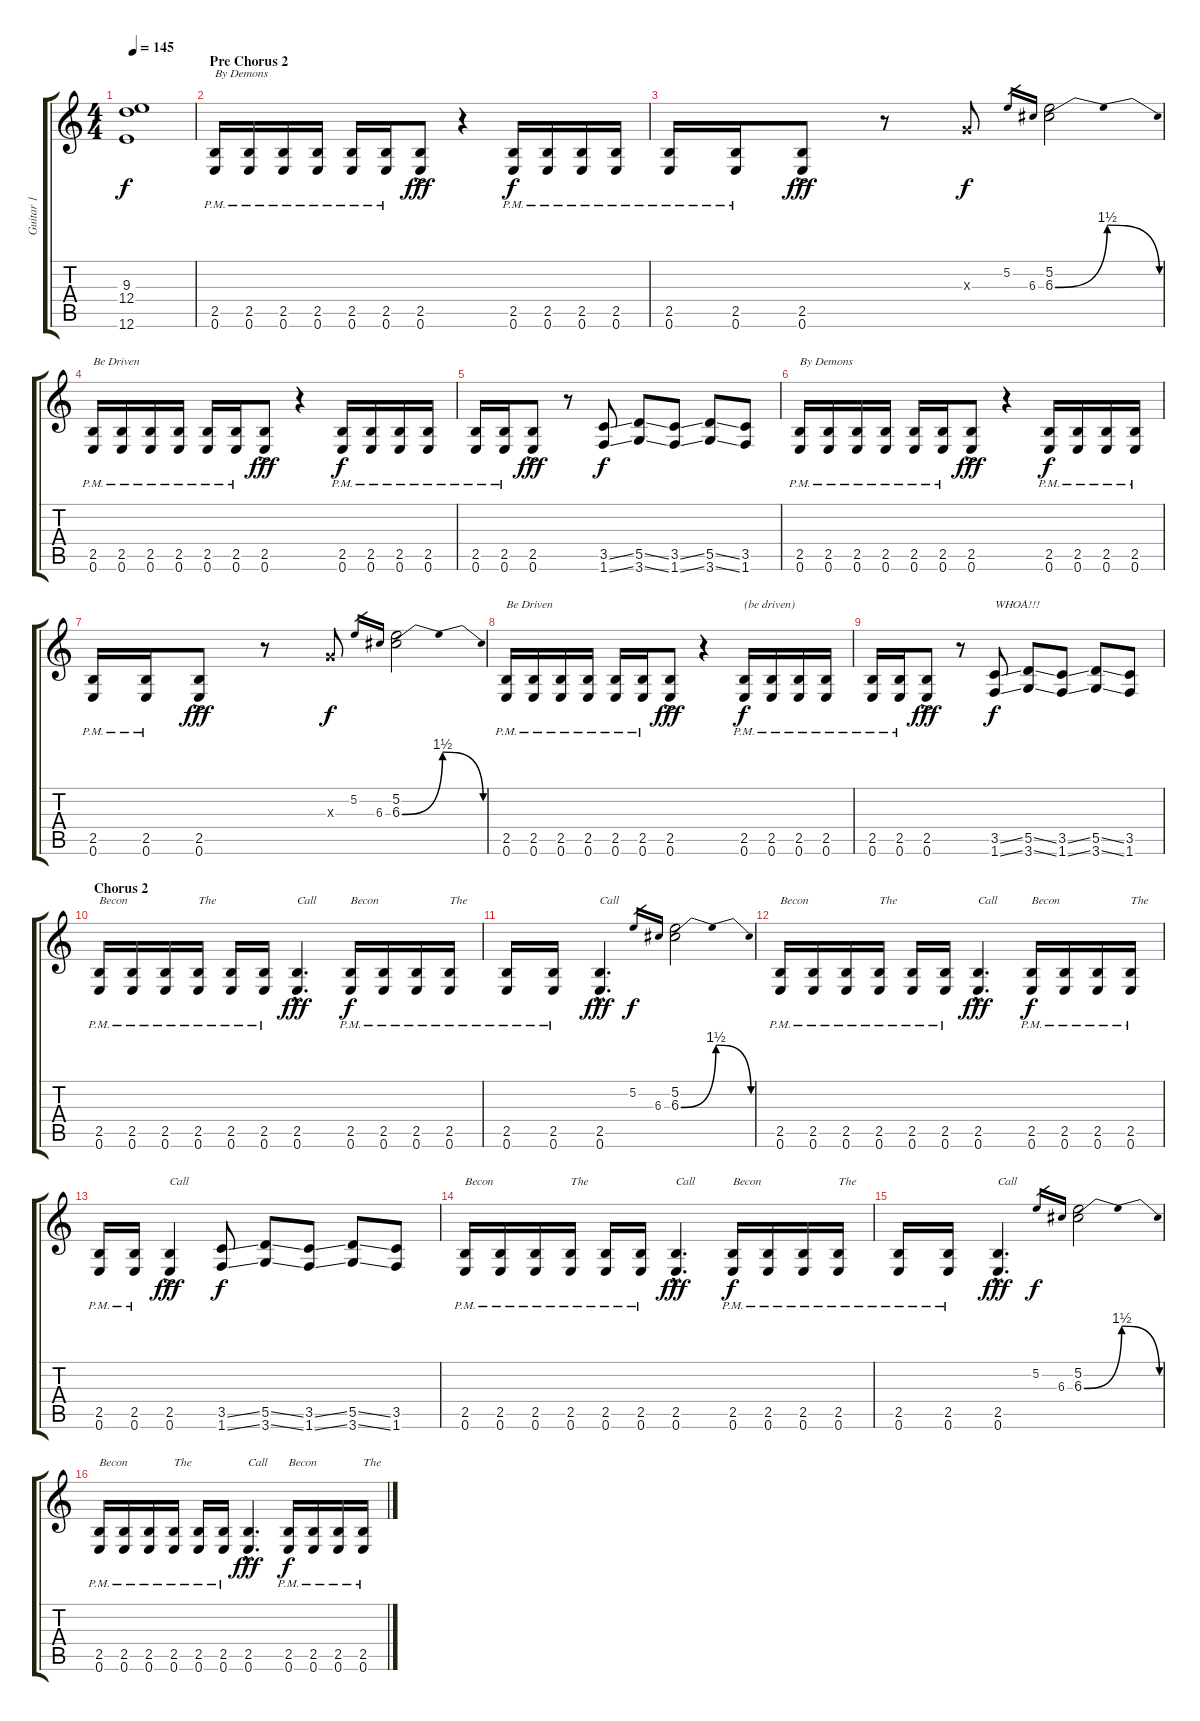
\track ("Guitar 1" "Guitar 1") {instrument distortionguitar}
\staff {score tabs}
\tuning (E4 B3 G3 D3 A2 E2) {hide}
\ts (4 4)
\tempo 145
\clef g2
\ks c
(9.3{t} 12.4{t} 12.6{t}).1{dy f} |
\section ("" "Pre Chorus 2")
(2.5{pm} 0.6{pm}).16{txt "By Demons"} (2.5{pm} 0.6{pm}).16 (2.5{pm} 0.6{pm}).16 (2.5{pm} 0.6{pm}).16 (2.5{pm} 0.6{pm}).16 (2.5{pm} 0.6{pm}).16 (2.5{ac} 0.6{ac}).8{dy fff} r.4 (2.5{pm} 0.6{pm}).16{dy f} (2.5{pm} 0.6{pm}).16 (2.5{pm} 0.6{pm}).16 (2.5{pm} 0.6{pm}).16 |
(2.5 0.6{pm}).16 (2.5 0.6{pm}).16 (2.5{ac} 0.6{ac}).8{dy fff} r.8 0.3{x}.8{dy f} 5.2.16{gr} 6.3.16{gr} (5.2 6.3{be (bendrelease 0 0 10 6 50 6 60 0)}).2 |
(2.5{pm} 0.6{pm}).16{txt "Be Driven"} (2.5{pm} 0.6{pm}).16 (2.5{pm} 0.6{pm}).16 (2.5{pm} 0.6{pm}).16 (2.5{pm} 0.6{pm}).16 (2.5{pm} 0.6{pm}).16 (2.5{ac} 0.6{ac}).8{dy fff} r.4 (2.5{pm} 0.6{pm}).16{dy f} (2.5{pm} 0.6{pm}).16 (2.5{pm} 0.6{pm}).16 (2.5{pm} 0.6{pm}).16 |
(2.5{pm} 0.6{pm}).16 (2.5{pm} 0.6{pm}).16 (2.5{ac} 0.6{ac}).8{dy fff} r.8 (3.5{ss} 1.6{ss}).8{dy f} (5.5{ss} 3.6{ss}).8 (3.5{ss} 1.6{ss}).8 (5.5{ss} 3.6{ss}).8 (3.5 1.6).8 |
(2.5{pm} 0.6{pm}).16{txt "By Demons"} (2.5{pm} 0.6{pm}).16 (2.5{pm} 0.6{pm}).16 (2.5{pm} 0.6{pm}).16 (2.5{pm} 0.6{pm}).16 (2.5{pm} 0.6{pm}).16 (2.5{ac} 0.6{ac}).8{dy fff} r.4 (2.5{pm} 0.6{pm}).16{dy f} (2.5{pm} 0.6{pm}).16 (2.5{pm} 0.6{pm}).16 (2.5{pm} 0.6{pm}).16 |
(2.5 0.6{pm}).16 (2.5 0.6{pm}).16 (2.5{ac} 0.6{ac}).8{dy fff} r.8 0.3{x}.8{dy f} 5.2.16{gr} 6.3.16{gr} (5.2 6.3{be (bendrelease 0 0 10 6 50 6 60 0)}).2 |
(2.5{pm} 0.6{pm}).16{txt "Be Driven"} (2.5{pm} 0.6{pm}).16 (2.5{pm} 0.6{pm}).16 (2.5{pm} 0.6{pm}).16 (2.5{pm} 0.6{pm}).16 (2.5{pm} 0.6{pm}).16 (2.5{ac} 0.6{ac}).8{dy fff} r.4 (2.5{pm} 0.6{pm}).16{txt "(be driven)" dy f} (2.5{pm} 0.6{pm}).16 (2.5{pm} 0.6{pm}).16 (2.5{pm} 0.6{pm}).16 |
(2.5{pm} 0.6{pm}).16 (2.5{pm} 0.6{pm}).16 (2.5{ac} 0.6{ac}).8{dy fff} r.8 (3.5{ss} 1.6{ss}).8{txt "WHOA!!!" dy f} (5.5{ss} 3.6{ss}).8 (3.5{ss} 1.6{ss}).8 (5.5{ss} 3.6{ss}).8 (3.5 1.6).8 |
\section ("" "Chorus 2")
(2.5{pm} 0.6{pm}).16{txt "Becon"} (2.5{pm} 0.6{pm}).16 (2.5{pm} 0.6{pm}).16 (2.5{pm} 0.6{pm}).16{txt "The "} (2.5{pm} 0.6{pm}).16 (2.5{pm} 0.6{pm}).16 (2.5{hac} 0.6{hac}).4{d txt "Call" dy fff} (2.5{pm} 0.6{pm}).16{txt "Becon" dy f} (2.5{pm} 0.6{pm}).16 (2.5{pm} 0.6{pm}).16 (2.5{pm} 0.6{pm}).16{txt "The"} |
(2.5{pm} 0.6{pm}).16 (2.5{pm} 0.6{pm}).16 (2.5{hac} 0.6{hac}).4{d txt "Call" dy fff} 5.2.16{gr dy f} 6.3.16{gr} (5.2 6.3{be (bendrelease 0 0 10 6 50 6 60 0)}).2 |
(2.5{pm} 0.6{pm}).16{txt "Becon"} (2.5{pm} 0.6{pm}).16 (2.5{pm} 0.6{pm}).16 (2.5{pm} 0.6{pm}).16{txt "The "} (2.5{pm} 0.6{pm}).16 (2.5{pm} 0.6{pm}).16 (2.5{hac} 0.6{hac}).4{d txt "Call" dy fff} (2.5{pm} 0.6{pm}).16{txt "Becon" dy f} (2.5{pm} 0.6{pm}).16 (2.5{pm} 0.6{pm}).16 (2.5{pm} 0.6{pm}).16{txt "The"} |
(2.5{pm} 0.6{pm}).16 (2.5{pm} 0.6{pm}).16 (2.5{ac} 0.6{ac}).4{txt "Call" dy fff} (3.5{ss} 1.6{ss}).8{dy f} (5.5{ss} 3.6{ss}).8 (3.5{ss} 1.6{ss}).8 (5.5{ss} 3.6{ss}).8 (3.5 1.6).8 |
(2.5{pm} 0.6{pm}).16{txt "Becon"} (2.5{pm} 0.6{pm}).16 (2.5{pm} 0.6{pm}).16 (2.5{pm} 0.6{pm}).16{txt "The "} (2.5{pm} 0.6{pm}).16 (2.5{pm} 0.6{pm}).16 (2.5{hac} 0.6{hac}).4{d txt "Call" dy fff} (2.5{pm} 0.6{pm}).16{txt "Becon" dy f} (2.5{pm} 0.6{pm}).16 (2.5{pm} 0.6{pm}).16 (2.5{pm} 0.6{pm}).16{txt "The"} |
(2.5{pm} 0.6{pm}).16 (2.5{pm} 0.6{pm}).16 (2.5{hac} 0.6{hac}).4{d txt "Call" dy fff} 5.2.16{gr dy f} 6.3.16{gr} (5.2 6.3{be (bendrelease 0 0 10 6 50 6 60 0)}).2 |
(2.5{pm} 0.6{pm}).16{txt "Becon"} (2.5{pm} 0.6{pm}).16 (2.5{pm} 0.6{pm}).16 (2.5{pm} 0.6{pm}).16{txt "The "} (2.5{pm} 0.6{pm}).16 (2.5{pm} 0.6{pm}).16 (2.5{hac} 0.6{hac}).4{d txt "Call" dy fff} (2.5{pm} 0.6{pm}).16{txt "Becon" dy f} (2.5{pm} 0.6{pm}).16 (2.5{pm} 0.6{pm}).16 (2.5{pm} 0.6{pm}).16{txt "The"}
